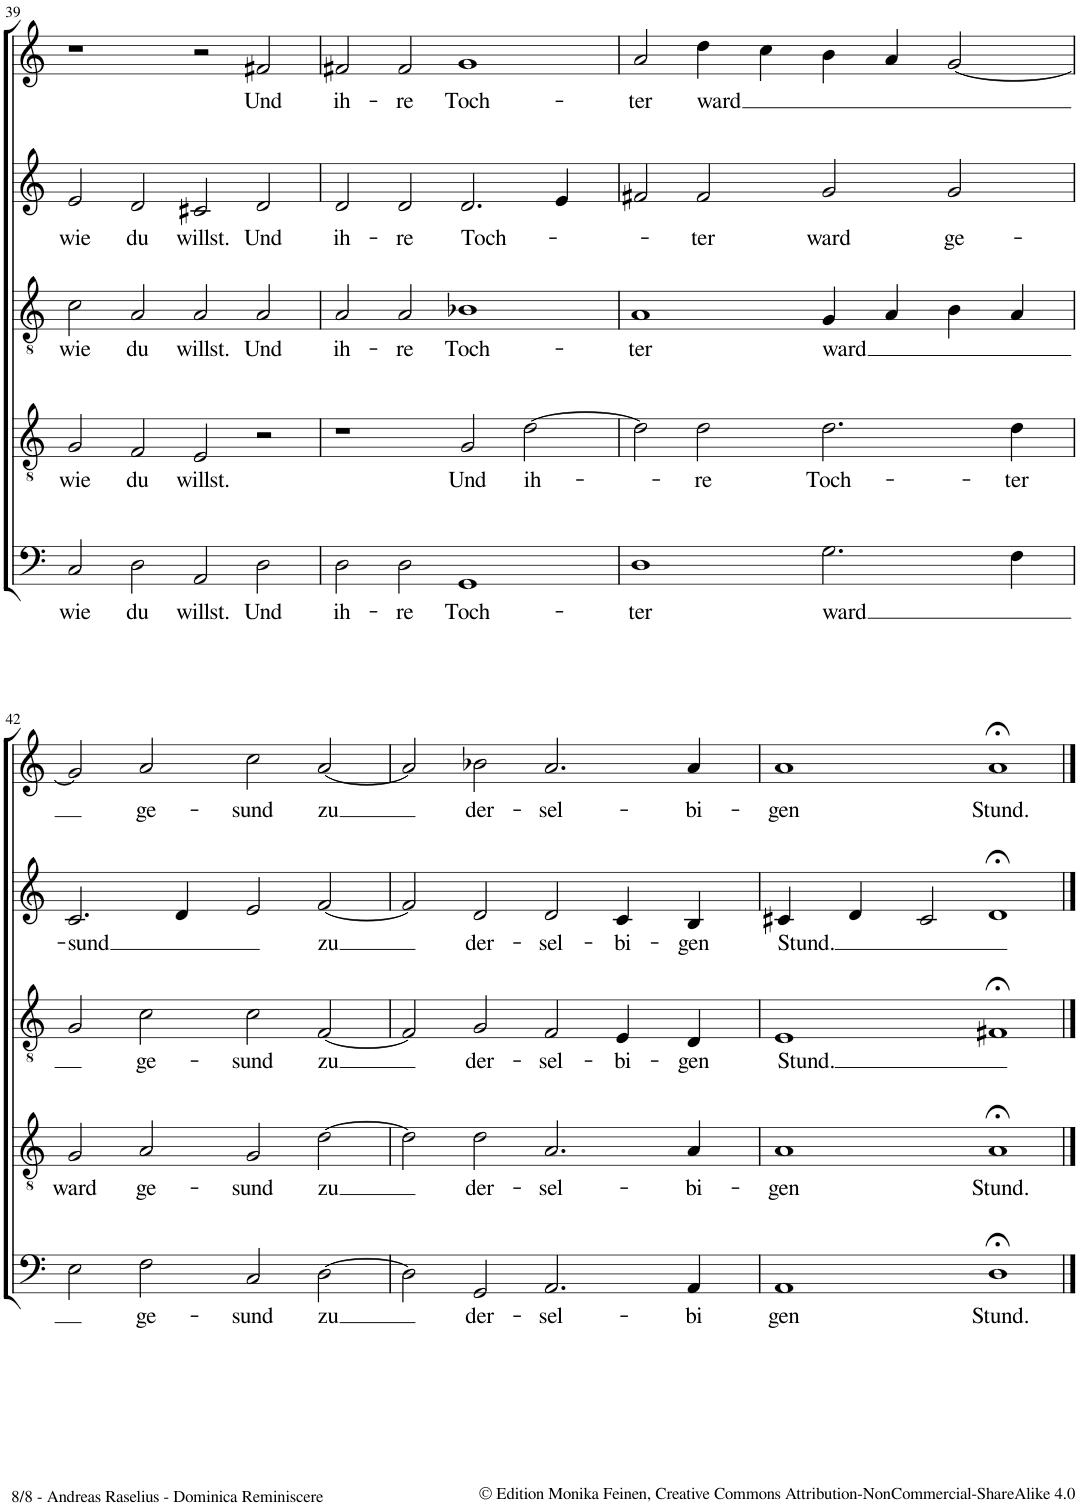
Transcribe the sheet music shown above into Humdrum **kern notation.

**kern	**text	**kern	**text	**kern	**text	**kern	**text	**kern	**text
*part5	*part5	*part4	*part4	*part3	*part3	*part2	*part2	*part1	*part1
*staff5	*staff5	*staff4	*staff4	*staff3	*staff3	*staff2	*staff2	*staff1	*staff1
*I"Bassus	*	*I"Tenor [Dorius]	*	*I"Quintus	*	*I"Altus	*	*I"Cantus	*
!!LO:PB:g=z
*clefF4	*	*clefGv2	*	*clefGv2	*	*clefG2	*	*clefG2	*
*k[]	*	*k[]	*	*k[]	*	*k[]	*	*k[]	*
*M4/2	*	*M4/2	*	*M4/2	*	*M4/2	*	*M4/2	*
*met(c|)	*	*met(c|)	*	*met(c|)	*	*met(c|)	*	*met(c|)	*
=39	=39	=39	=39	=39	=39	=39	=39	=39	=39
!	!LO:LY:b	!	!LO:LY:b	!	!LO:LY:b	!	!LO:LY:b	!	!
2C/	wie	2G/	wie	2c\	wie	2e/	wie	1r	.
!	!LO:LY:b	!	!LO:LY:b	!	!LO:LY:b	!	!LO:LY:b	!	!
2D\	du	2F/	du	2A/	du	2d/	du	.	.
!	!LO:LY:b	!	!LO:LY:b	!	!LO:LY:b	!	!LO:LY:b	!	!
2AA/	willst.	2E/	willst.	2A/	willst.	2c#X/	willst.	2r	.
!	!LO:LY:b	!	!	!	!LO:LY:b	!	!LO:LY:b	!	!LO:LY:b
2D\	Und	2r	.	2A/	Und	2d/	Und	2f#X/	Und
=40	=40	=40	=40	=40	=40	=40	=40	=40	=40
!	!LO:LY:b	!	!	!	!LO:LY:b	!	!LO:LY:b	!	!LO:LY:b
2D\	ih-	1r	.	2A/	ih-	2d/	ih-	2f#X/	ih-
!	!LO:LY:b	!	!	!	!LO:LY:b	!	!LO:LY:b	!	!LO:LY:b
2D\	-re	.	.	2A/	-re	2d/	-re	2f#/	-re
!	!LO:LY:b	!	!LO:LY:b	!	!LO:LY:b	!	!LO:LY:b	!	!LO:LY:b
1GG	Toch-	2G/	Und	1B-X	Toch-	2.d/	Toch-	1g	Toch-
!	!	!	!LO:LY:b	!	!	!	!	!	!
.	.	[2d\	ih-	.	.	.	.	.	.
.	.	.	.	.	.	4e/	.	.	.
=41	=41	=41	=41	=41	=41	=41	=41	=41	=41
!	!LO:LY:b	!	!	!	!LO:LY:b	!	!	!	!LO:LY:b
1D	-ter	2d\]	.	1A	-ter	2f#X/	.	2a/	-ter
!	!	!	!LO:LY:b	!	!	!	!LO:LY:b	!	!LO:LY:b
.	.	2d\	-re	.	.	2f#/	-ter	4dd\	ward
.	.	.	.	.	.	.	.	4cc\	.
!	!LO:LY:b	!	!LO:LY:b	!	!LO:LY:b	!	!LO:LY:b	!	!
2.G\	ward	2.d\	Toch-	4G/	ward	2g/	ward	4b\	.
.	.	.	.	4A/	.	.	.	4a/	.
!	!	!	!	!	!	!	!LO:LY:b	!	!
.	.	.	.	4B\	.	2g/	ge-	[2g/	.
!	!	!	!LO:LY:b	!	!	!	!	!	!
4F\	.	4d\	-ter	4A/	.	.	.	.	.
!!LO:LB:g=z
=42	=42	=42	=42	=42	=42	=42	=42	=42	=42
!	!	!	!LO:LY:b	!	!	!	!LO:LY:b	!	!
2E\	.	2G/	ward	2G/	.	2.c/	-sund	2g/]	.
!	!LO:LY:b	!	!LO:LY:b	!	!LO:LY:b	!	!	!	!LO:LY:b
2F\	ge-	2A/	ge-	2c\	ge-	.	.	2a/	ge-
.	.	.	.	.	.	4d/	.	.	.
!	!LO:LY:b	!	!LO:LY:b	!	!LO:LY:b	!	!	!	!LO:LY:b
2C/	-sund	2G/	-sund	2c\	-sund	2e/	.	2cc\	-sund
!	!LO:LY:b	!	!LO:LY:b	!	!LO:LY:b	!	!LO:LY:b	!	!LO:LY:b
[2D\	zu	[2d\	zu	[2F/	zu	[2f/	zu	[2a/	zu
=43	=43	=43	=43	=43	=43	=43	=43	=43	=43
2D\]	.	2d\]	.	2F/]	.	2f/]	.	2a/]	.
!	!LO:LY:b	!	!LO:LY:b	!	!LO:LY:b	!	!LO:LY:b	!	!LO:LY:b
2GG/	der-	2d\	der-	2G/	der-	2d/	der-	2b-X\	der-
!	!LO:LY:b	!	!LO:LY:b	!	!LO:LY:b	!	!LO:LY:b	!	!LO:LY:b
2.AA/	-sel-	2.A/	-sel-	2F/	-sel-	2d/	-sel-	2.a/	-sel-
!	!	!	!	!	!LO:LY:b	!	!LO:LY:b	!	!
.	.	.	.	4E/	-bi-	4c/	-bi-	.	.
!	!LO:LY:b	!	!LO:LY:b	!	!LO:LY:b	!	!LO:LY:b	!	!LO:LY:b
4AA/	-bi	4A/	-bi-	4D/	-gen	4B/	-gen	4a/	-bi-
=44	=44	=44	=44	=44	=44	=44	=44	=44	=44
!	!LO:LY:b	!	!LO:LY:b	!	!LO:LY:b	!	!LO:LY:b	!	!LO:LY:b
1AA	-gen	1A	-gen	1E	Stund.	4c#X/	Stund.	1a	-gen
.	.	.	.	.	.	4d/	.	.	.
.	.	.	.	.	.	2c#/	.	.	.
!	!LO:LY:b	!	!LO:LY:b	!	!	!	!	!	!LO:LY:b
1D;<	Stund.	1A;<	Stund.	1F#X;<	.	1d;<	.	1a;<	Stund.
==	==	==	==	==	==	==	==	==	==
*-	*-	*-	*-	*-	*-	*-	*-	*-	*-
